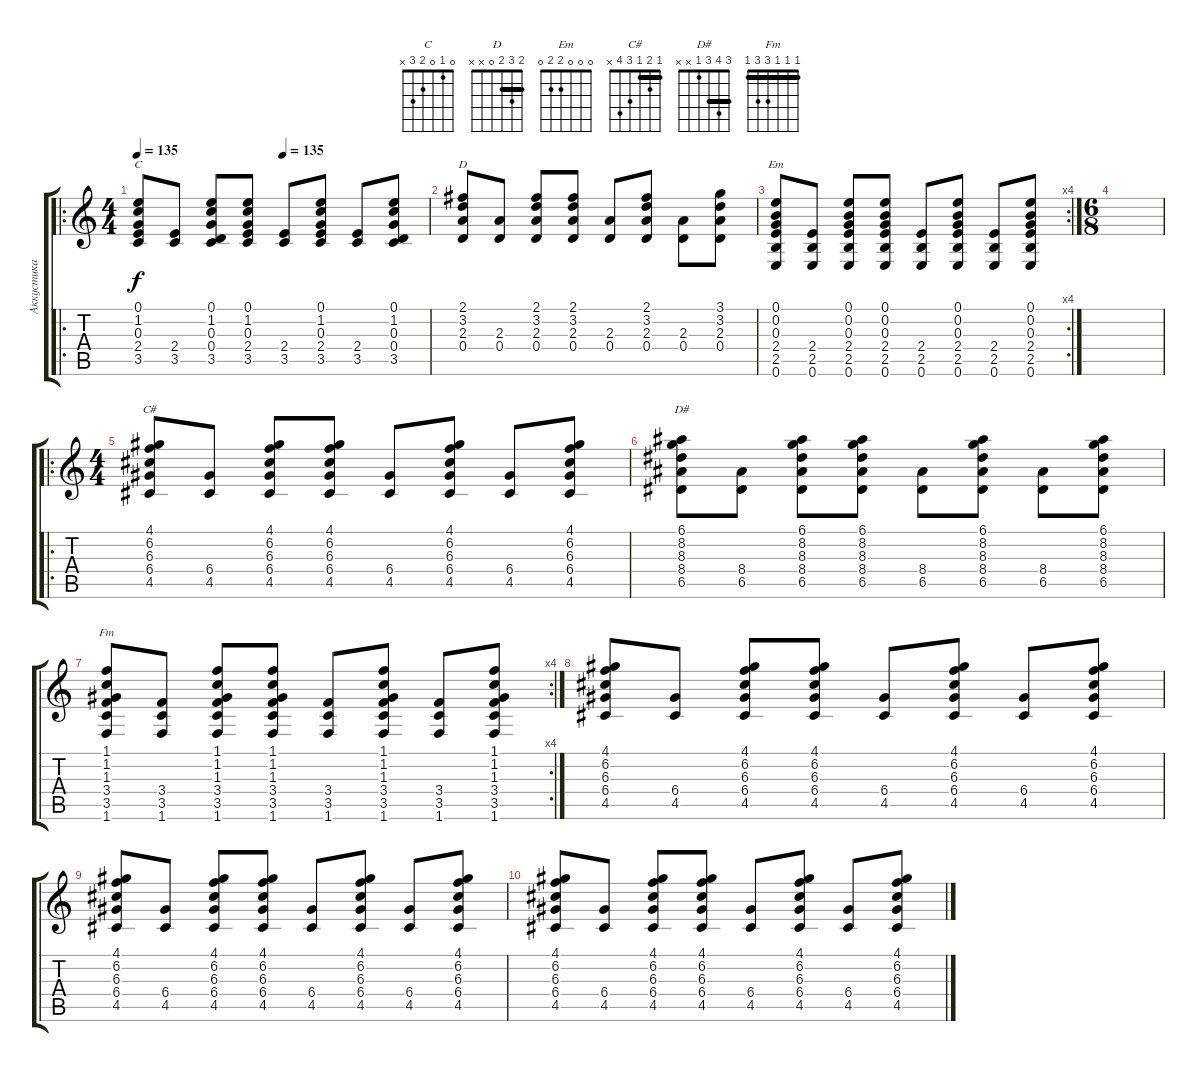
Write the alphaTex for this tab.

\track ("Аккустика" "Аккустика") {instrument acousticguitarsteel}
\staff {score tabs}
\tuning (E4 B3 G3 D3 A2 E2) {hide}
\chord ("C" 0 1 0 2 3 x)
\chord ("D" 2 3 2 0 x x) {barre 2}
\chord ("Em" 0 0 0 2 2 0)
\chord ("C#" 1 2 1 3 4 x) {barre 1}
\chord ("D#" 3 4 3 1 x x) {barre 3}
\chord ("Fm" 1 1 1 3 3 1) {barre 1}
\ro
\ts (4 4)
\tempo 135
\tempo (135 0.5)
\clef g2
\ks c
(0.1 1.2 0.3 2.4 3.5).8{ch "C" dy f} (2.4 3.5).8 (0.1 1.2 0.3 0.4 3.5).8 (0.1 1.2 0.3 2.4 3.5).8 (2.4 3.5).8 (0.1 1.2 0.3 2.4 3.5).8 (2.4 3.5).8 (0.1 1.2 0.3 0.4 3.5).8 |
(2.1 3.2 2.3 0.4).8{ch "D"} (2.3 0.4).8 (2.1 3.2 2.3 0.4).8 (2.1 3.2 2.3 0.4).8 (2.3 0.4).8 (2.1 3.2 2.3 0.4).8 (2.3 0.4).8 (3.1 3.2 2.3 0.4).8 |
\rc 4
(0.1 0.2 0.3 2.4 2.5 0.6).8{ch "Em"} (2.4 2.5 0.6).8 (0.1 0.2 0.3 2.4 2.5 0.6).8 (0.1 0.2 0.3 2.4 2.5 0.6).8 (2.4 2.5 0.6).8 (0.1 0.2 0.3 2.4 2.5 0.6).8 (2.4 2.5 0.6).8 (0.1 0.2 0.3 2.4 2.5 0.6).8 |
\ts (6 8)
|
\ro
\ts (4 4)
(4.1 6.2 6.3 6.4 4.5).8{ch "C#"} (6.4 4.5).8 (4.1 6.2 6.3 6.4 4.5).8 (4.1 6.2 6.3 6.4 4.5).8 (6.4 4.5).8 (4.1 6.2 6.3 6.4 4.5).8 (6.4 4.5).8 (4.1 6.2 6.3 6.4 4.5).8 |
(6.1 8.2 8.3 8.4 6.5).8{ch "D#"} (8.4 6.5).8 (6.1 8.2 8.3 8.4 6.5).8 (6.1 8.2 8.3 8.4 6.5).8 (8.4 6.5).8 (6.1 8.2 8.3 8.4 6.5).8 (8.4 6.5).8 (6.1 8.2 8.3 8.4 6.5).8 |
\rc 4
(1.1 1.2 1.3 3.4 3.5 1.6).8{ch "Fm"} (3.4 3.5 1.6).8 (1.1 1.2 1.3 3.4 3.5 1.6).8 (1.1 1.2 1.3 3.4 3.5 1.6).8 (3.4 3.5 1.6).8 (1.1 1.2 1.3 3.4 3.5 1.6).8 (3.4 3.5 1.6).8 (1.1 1.2 1.3 3.4 3.5 1.6).8 |
(4.1 6.2 6.3 6.4 4.5).8 (6.4 4.5).8 (4.1 6.2 6.3 6.4 4.5).8 (4.1 6.2 6.3 6.4 4.5).8 (6.4 4.5).8 (4.1 6.2 6.3 6.4 4.5).8 (6.4 4.5).8 (4.1 6.2 6.3 6.4 4.5).8 |
(4.1 6.2 6.3 6.4 4.5).8 (6.4 4.5).8 (4.1 6.2 6.3 6.4 4.5).8 (4.1 6.2 6.3 6.4 4.5).8 (6.4 4.5).8 (4.1 6.2 6.3 6.4 4.5).8 (6.4 4.5).8 (4.1 6.2 6.3 6.4 4.5).8 |
(4.1 6.2 6.3 6.4 4.5).8 (6.4 4.5).8 (4.1 6.2 6.3 6.4 4.5).8 (4.1 6.2 6.3 6.4 4.5).8 (6.4 4.5).8 (4.1 6.2 6.3 6.4 4.5).8 (6.4 4.5).8 (4.1 6.2 6.3 6.4 4.5).8
